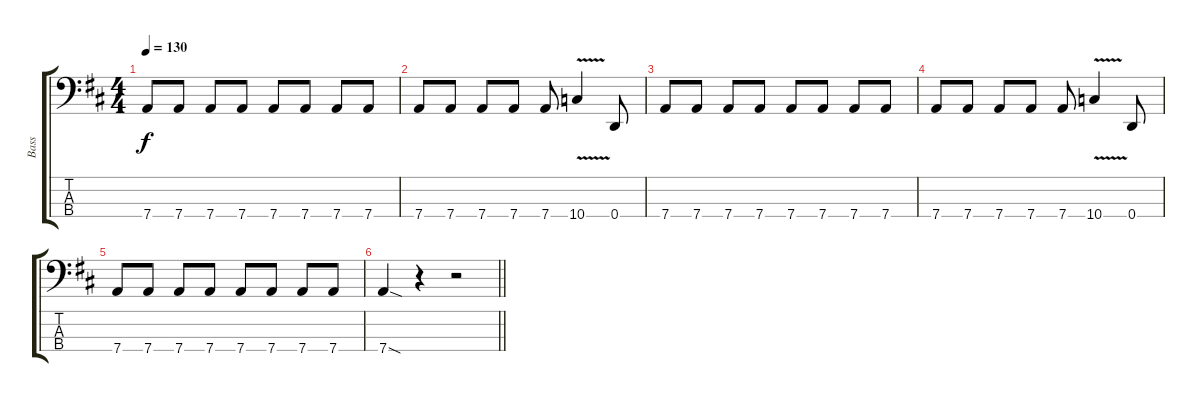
\track ("Bass" "Bass") {instrument electricbasspick}
\staff {score tabs}
\tuning (G2 D2 A1 D1) {hide}
\ts (4 4)
\tempo 130
\clef f4
\ks d
7.4.8{dy f} 7.4.8 7.4.8 7.4.8 7.4.8 7.4.8 7.4.8 7.4.8 |
7.4.8 7.4.8 7.4.8 7.4.8 7.4.8 10.4{v}.4 0.4.8 |
7.4.8 7.4.8 7.4.8 7.4.8 7.4.8 7.4.8 7.4.8 7.4.8 |
7.4.8 7.4.8 7.4.8 7.4.8 7.4.8 10.4{v}.4 0.4.8 |
7.4.8 7.4.8 7.4.8 7.4.8 7.4.8 7.4.8 7.4.8 7.4.8 |
\barLineRight lightlight
7.4{sod}.4 r.4 r.2
